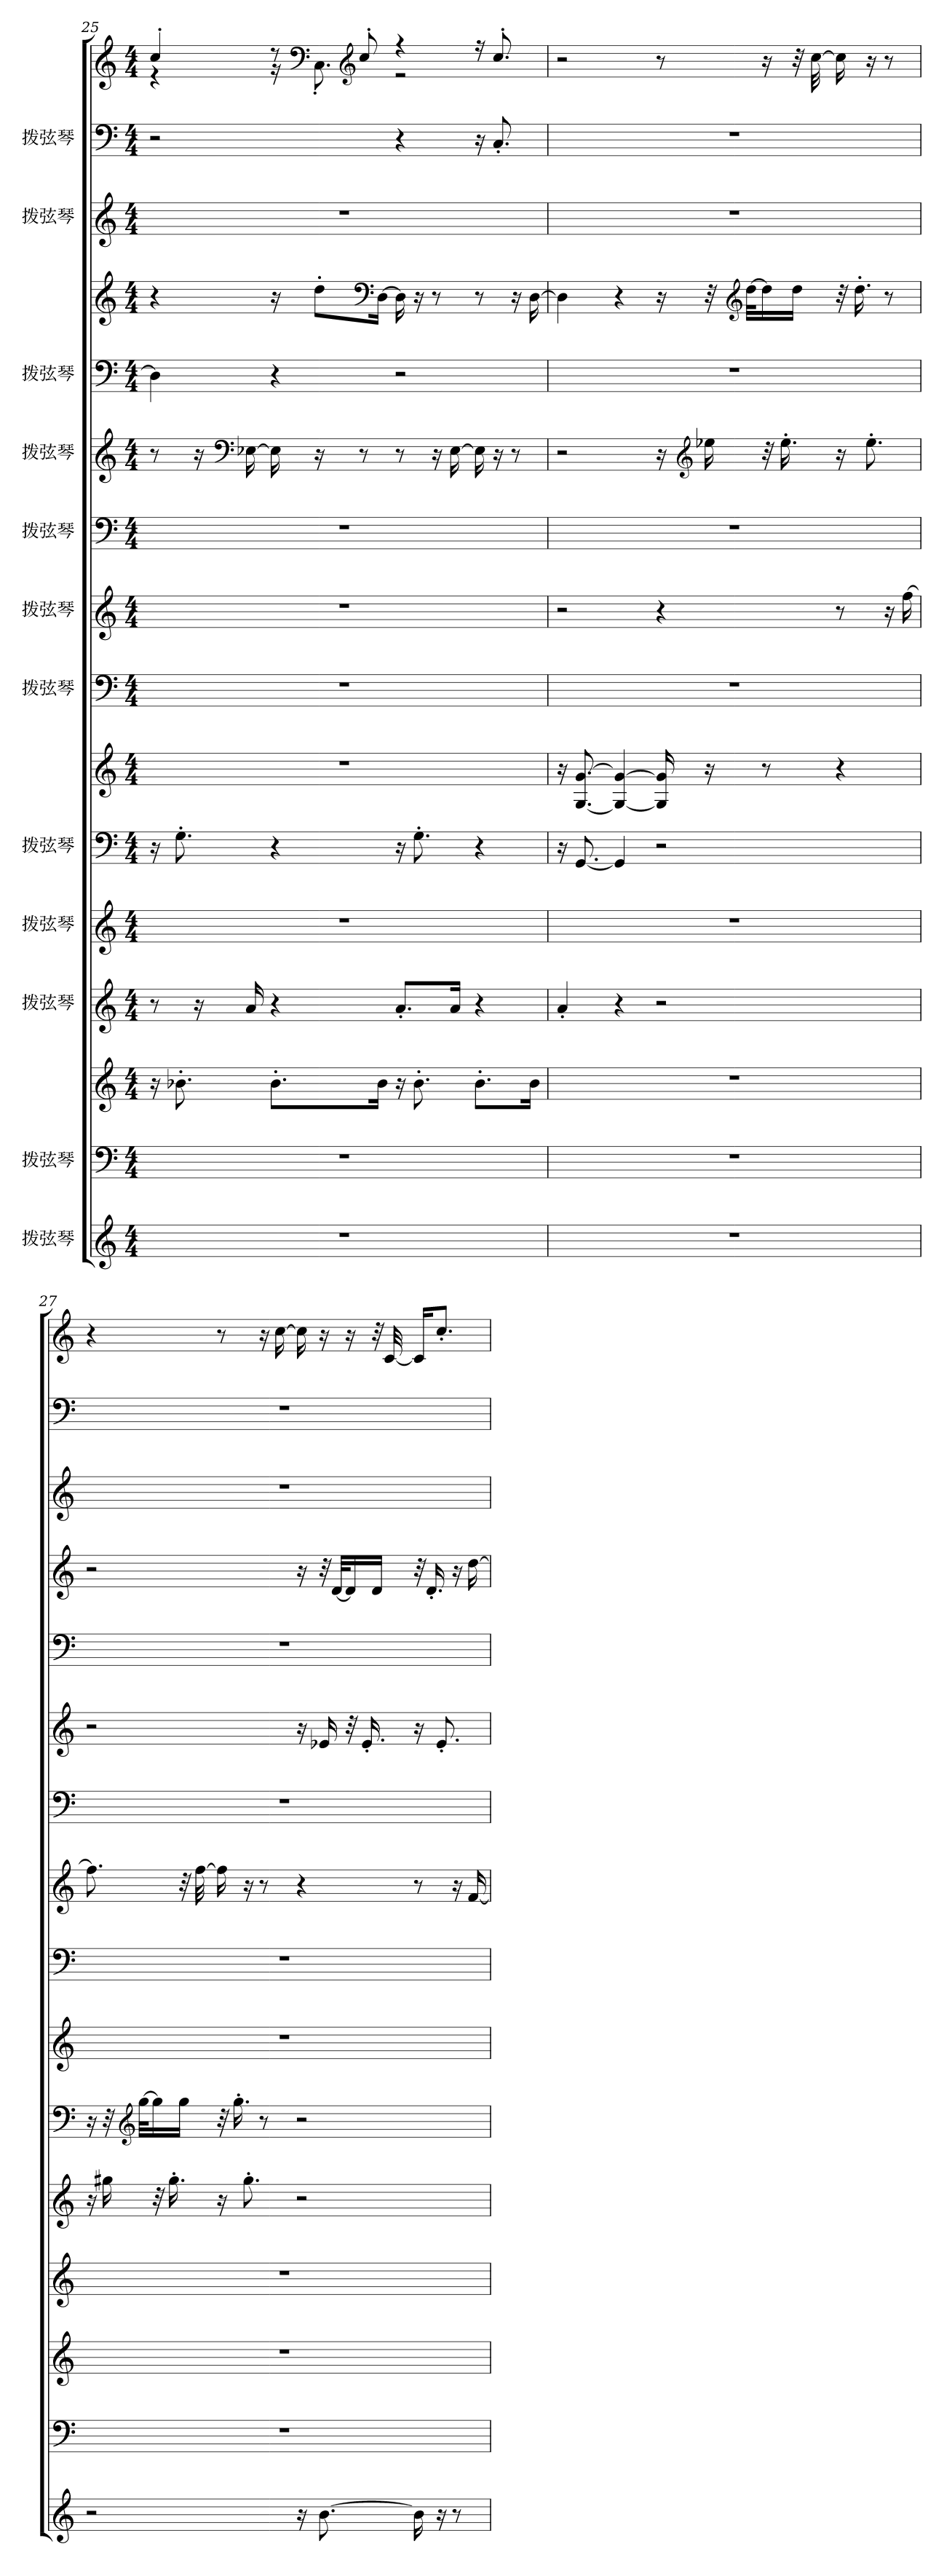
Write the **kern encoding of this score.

**kern	**kern	**kern	**kern	**kern	**kern	**kern	**kern	**kern	**kern	**kern	**kern	**kern	**kern	**kern	**kern
*part12	*part11	*part11	*part10	*part9	*part8	*part8	*part7	*part6	*part5	*part4	*part3	*part3	*part2	*part1	*part1
*staff16	*staff15	*staff14	*staff13	*staff12	*staff11	*staff10	*staff9	*staff8	*staff7	*staff6	*staff5	*staff4	*staff3	*staff2	*staff1
*I"拨弦琴	*I"拨弦琴	*	*I"拨弦琴	*I"拨弦琴	*I"拨弦琴	*	*I"拨弦琴	*I"拨弦琴	*I"拨弦琴	*I"拨弦琴	*I"拨弦琴	*	*I"拨弦琴	*I"拨弦琴	*
!!LO:PB:g=z
*clefG2	*clefF4	*clefG2	*clefG2	*clefG2	*clefF4	*clefG2	*clefF4	*clefG2	*clefF4	*clefG2	*clefF4	*clefG2	*clefG2	*clefF4	*clefG2
*k[]	*k[]	*k[]	*k[]	*k[]	*k[]	*k[]	*k[]	*k[]	*k[]	*k[]	*k[]	*k[]	*k[]	*k[]	*k[]
*M4/4	*M4/4	*M4/4	*M4/4	*M4/4	*M4/4	*M4/4	*M4/4	*M4/4	*M4/4	*M4/4	*M4/4	*M4/4	*M4/4	*M4/4	*M4/4
=25	=25	=25	=25	=25	=25	=25	=25	=25	=25	=25	=25	=25	=25	=25	=25
*	*	*	*	*	*	*	*	*	*	*	*	*	*	*	*^
1r	1r	16r	8r	1r	16r	1r	1r	1r	1r	8r	4D\]	4r	1r	2r	4cc'/	4r
.	.	8.b-X'\	.	.	8.G'\	.	.	.	.	.	.	.	.	.	.	.
.	.	.	16r	.	.	.	.	.	.	16r	.	.	.	.	.	.
*	*	*	*	*	*	*	*	*	*	*clefF4	*	*	*	*	*	*
.	.	.	16a/	.	.	.	.	.	.	[16E-X\	.	.	.	.	.	.
.	.	8.b-'\L	4r	.	4r	.	.	.	.	16E-\]	4r	16r	.	.	8r	16r
*	*	*	*	*	*	*	*	*	*	*	*	*	*	*	*clefF4	*
.	.	.	.	.	.	.	.	.	.	16r	.	8dd'\L	.	.	.	8.C'\
*	*	*	*	*	*	*	*	*	*	*	*	*	*	*	*clefG2	*
.	.	.	.	.	.	.	.	.	.	8r	.	.	.	.	8cc'/	.
*	*	*	*	*	*	*	*	*	*	*	*	*clefF4	*	*	*	*
.	.	16b-\Jk	.	.	.	.	.	.	.	.	.	[16D\Jk	.	.	.	.
.	.	16r	8.a'/L	.	16r	.	.	.	.	8r	2r	16D\]	.	4r	4r	2r
.	.	8.b-'\	.	.	8.G'\	.	.	.	.	.	.	16r	.	.	.	.
.	.	.	.	.	.	.	.	.	.	16r	.	8r	.	.	.	.
.	.	.	16a/Jk	.	.	.	.	.	.	[16E-\	.	.	.	.	.	.
.	.	8.b-'\L	4r	.	4r	.	.	.	.	16E-\]	.	8r	.	16r	16r	.
.	.	.	.	.	.	.	.	.	.	16r	.	.	.	8.C'/	8.cc'/	.
.	.	.	.	.	.	.	.	.	.	8r	.	16r	.	.	.	.
.	.	16b-\Jk	.	.	.	.	.	.	.	.	.	[16D\	.	.	.	.
*	*	*	*	*	*	*	*	*	*	*	*	*	*	*	*v	*v
=26	=26	=26	=26	=26	=26	=26	=26	=26	=26	=26	=26	=26	=26	=26	=26
1r	1r	1r	4a'/	1r	16r	16r	1r	2r	1r	2r	1r	4D\]	1r	1r	2r
.	.	.	.	.	[8.GG/	[8.G/ [8.g/	.	.	.	.	.	.	.	.	.
.	.	.	4r	.	4GG/]	4G/_ 4g/_	.	.	.	.	.	4r	.	.	.
.	.	.	2r	.	2r	16G/] 16g/]	.	4r	.	16r	.	16r	.	.	8r
*	*	*	*	*	*	*	*	*	*	*clefG2	*	*	*	*	*
.	.	.	.	.	.	16r	.	.	.	16ee-X\	.	32r	.	.	.
*	*	*	*	*	*	*	*	*	*	*	*	*clefG2	*	*	*
.	.	.	.	.	.	.	.	.	.	.	.	[32dd\KLL	.	.	.
.	.	.	.	.	.	8r	.	.	.	32r	.	16dd\]	.	.	16r
.	.	.	.	.	.	.	.	.	.	16.ee-'\	.	.	.	.	.
.	.	.	.	.	.	.	.	.	.	.	.	16dd\JJ	.	.	32r
.	.	.	.	.	.	.	.	.	.	.	.	.	.	.	[32cc\
.	.	.	.	.	.	4r	.	8r	.	16r	.	32r	.	.	16cc\]
.	.	.	.	.	.	.	.	.	.	.	.	16.dd'\	.	.	.
.	.	.	.	.	.	.	.	.	.	8.ee-'\	.	.	.	.	16r
.	.	.	.	.	.	.	.	16r	.	.	.	8r	.	.	8r
.	.	.	.	.	.	.	.	[16ff\	.	.	.	.	.	.	.
!!LO:PB:g=z
=27	=27	=27	=27	=27	=27	=27	=27	=27	=27	=27	=27	=27	=27	=27	=27
2r	1r	1r	1r	16r	16r	1r	1r	8.ff\]	1r	2r	1r	2r	1r	1r	4r
.	.	.	.	16gg#X\	32r	.	.	.	.	.	.	.	.	.	.
*	*	*	*	*	*clefG2	*	*	*	*	*	*	*	*	*	*
.	.	.	.	.	[32gg\KLL	.	.	.	.	.	.	.	.	.	.
.	.	.	.	32r	16gg\]	.	.	.	.	.	.	.	.	.	.
.	.	.	.	16.gg#'\	.	.	.	.	.	.	.	.	.	.	.
.	.	.	.	.	16gg\JJ	.	.	32r	.	.	.	.	.	.	.
.	.	.	.	.	.	.	.	[32ff\	.	.	.	.	.	.	.
.	.	.	.	16r	32r	.	.	16ff\]	.	.	.	.	.	.	8r
.	.	.	.	.	16.gg'\	.	.	.	.	.	.	.	.	.	.
.	.	.	.	8.gg#'\	.	.	.	16r	.	.	.	.	.	.	.
.	.	.	.	.	8r	.	.	8r	.	.	.	.	.	.	16r
.	.	.	.	.	.	.	.	.	.	.	.	.	.	.	[16cc\
16r	.	.	.	2r	2r	.	.	4r	.	16r	.	16r	.	.	16cc\]
[8.b\	.	.	.	.	.	.	.	.	.	16e-X/	.	32r	.	.	16r
.	.	.	.	.	.	.	.	.	.	.	.	[32d/KLL	.	.	.
.	.	.	.	.	.	.	.	.	.	32r	.	16d/]	.	.	16r
.	.	.	.	.	.	.	.	.	.	16.e-'/	.	.	.	.	.
.	.	.	.	.	.	.	.	.	.	.	.	16d/JJ	.	.	32r
.	.	.	.	.	.	.	.	.	.	.	.	.	.	.	[32c/
16b\]	.	.	.	.	.	.	.	8r	.	16r	.	32r	.	.	16c/KL]
.	.	.	.	.	.	.	.	.	.	.	.	16.d'/	.	.	.
16r	.	.	.	.	.	.	.	.	.	8.e-'/	.	.	.	.	8.cc'/J
8r	.	.	.	.	.	.	.	16r	.	.	.	16r	.	.	.
.	.	.	.	.	.	.	.	[16f/	.	.	.	[16dd\	.	.	.
=	=	=	=	=	=	=	=	=	=	=	=	=	=	=	=
*-	*-	*-	*-	*-	*-	*-	*-	*-	*-	*-	*-	*-	*-	*-	*-
